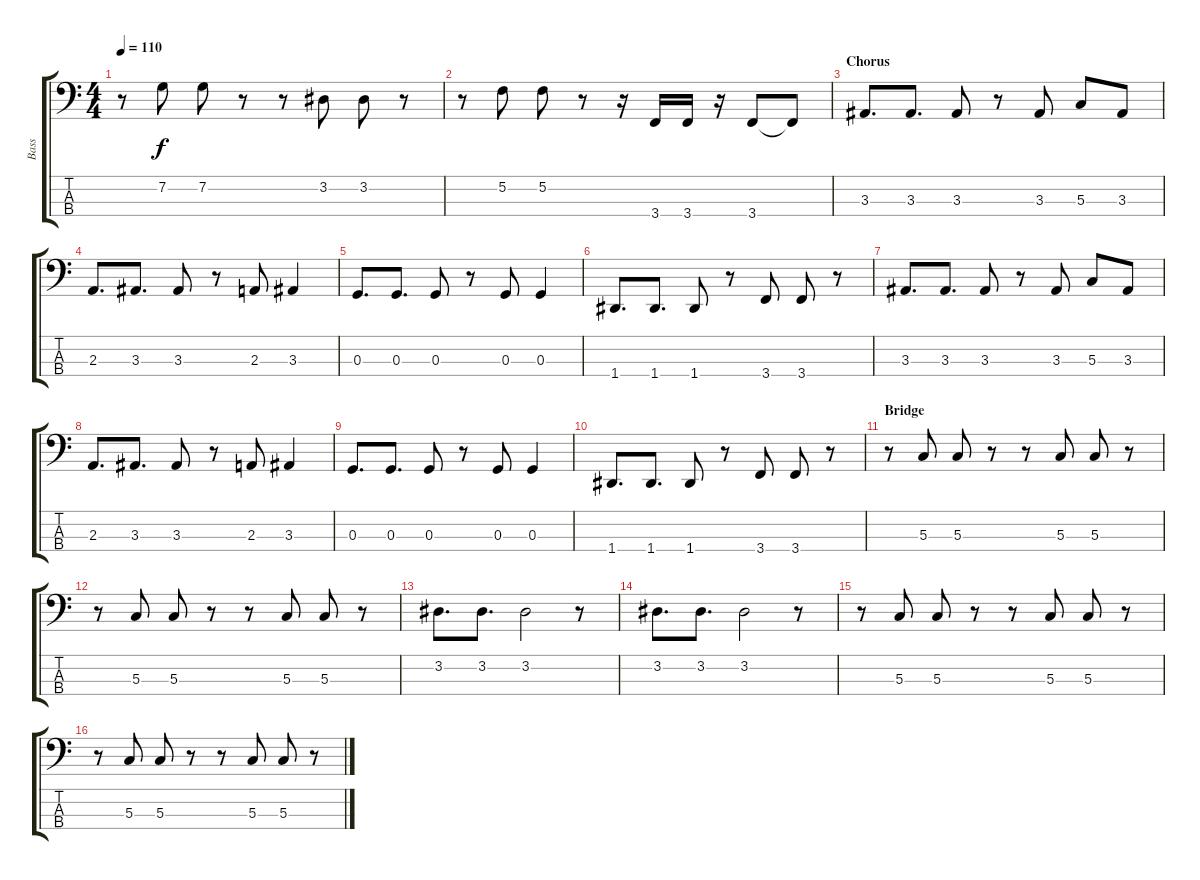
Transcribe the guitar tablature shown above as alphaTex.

\track ("Bass" "Bass") {instrument electricbassfinger}
\staff {score tabs}
\tuning (F2 C2 G1 D1) {hide}
\ts (4 4)
\tempo 110
\clef f4
\ks c
r.8{dy f} 7.2.8 7.2.8 r.8 r.8 3.2.8 3.2.8 r.8 |
r.8 5.2.8 5.2.8 r.8 r.16 3.4.16 3.4.16 r.16 3.4.8 3.4{t}.8 |
\section ("" "Chorus")
3.3.8{d} 3.3.8{d} 3.3.8 r.8 3.3.8 5.3.8 3.3.8 |
2.3.8{d} 3.3.8{d} 3.3.8 r.8 2.3.8 3.3.4 |
0.3.8{d} 0.3.8{d} 0.3.8 r.8 0.3.8 0.3.4 |
1.4.8{d} 1.4.8{d} 1.4.8 r.8 3.4.8 3.4.8 r.8 |
3.3.8{d} 3.3.8{d} 3.3.8 r.8 3.3.8 5.3.8 3.3.8 |
2.3.8{d} 3.3.8{d} 3.3.8 r.8 2.3.8 3.3.4 |
0.3.8{d} 0.3.8{d} 0.3.8 r.8 0.3.8 0.3.4 |
1.4.8{d} 1.4.8{d} 1.4.8 r.8 3.4.8 3.4.8 r.8 |
\section ("" "Bridge")
r.8 5.3.8 5.3.8 r.8 r.8 5.3.8 5.3.8 r.8 |
r.8 5.3.8 5.3.8 r.8 r.8 5.3.8 5.3.8 r.8 |
3.2.8{d} 3.2.8{d} 3.2.2 r.8 |
3.2.8{d} 3.2.8{d} 3.2.2 r.8 |
r.8 5.3.8 5.3.8 r.8 r.8 5.3.8 5.3.8 r.8 |
r.8 5.3.8 5.3.8 r.8 r.8 5.3.8 5.3.8 r.8
